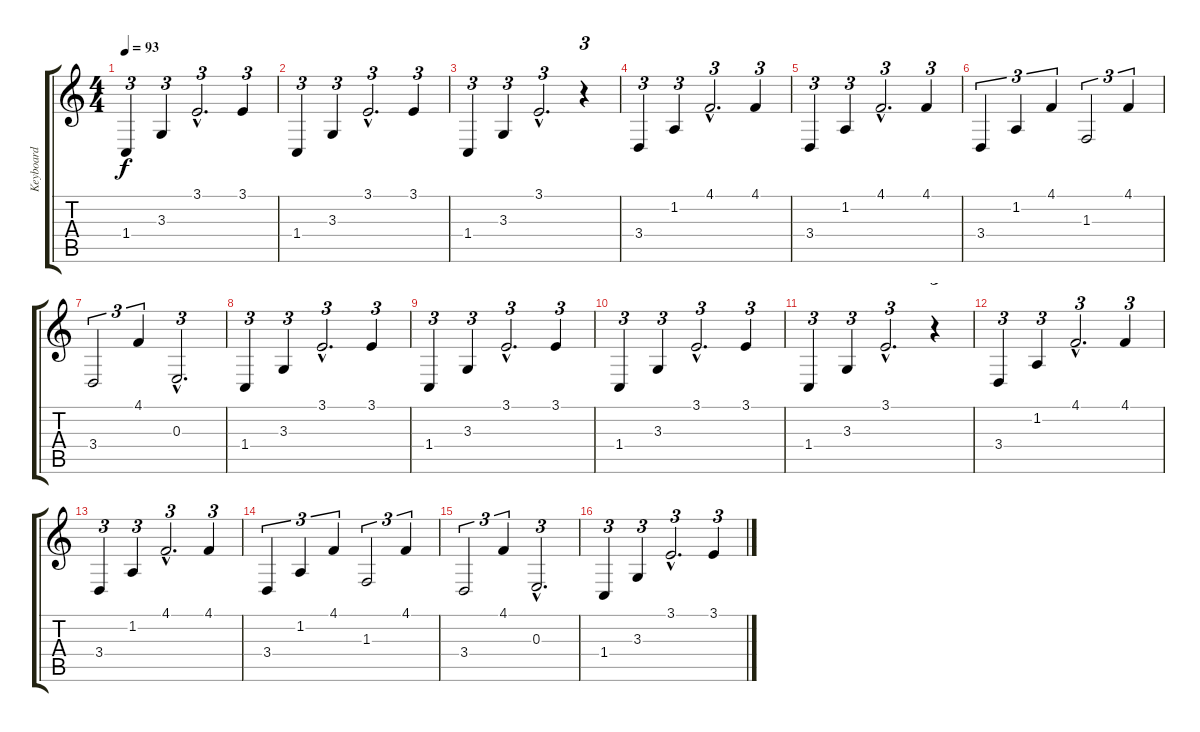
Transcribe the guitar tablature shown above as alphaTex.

\track ("Keyboard" "Keyboard") {instrument brightacousticpiano}
\staff {score tabs}
\tuning (Db4 Ab3 E3 B2 Gb2 B1) {hide}
\ts (4 4)
\tempo 93
\clef g2
\ks c
1.4.4{tu (3 2) dy f} 3.3.4{tu (3 2)} 3.1{hac}.2{d tu (3 2)} 3.1.4{tu (3 2)} |
1.4.4{tu (3 2)} 3.3.4{tu (3 2)} 3.1{hac}.2{d tu (3 2)} 3.1.4{tu (3 2)} |
1.4.4{tu (3 2)} 3.3.4{tu (3 2)} 3.1{hac}.2{d tu (3 2)} r.4{tu (3 2)} |
3.4.4{tu (3 2)} 1.2.4{tu (3 2)} 4.1{hac}.2{d tu (3 2)} 4.1.4{tu (3 2)} |
3.4.4{tu (3 2)} 1.2.4{tu (3 2)} 4.1{hac}.2{d tu (3 2)} 4.1.4{tu (3 2)} |
3.4.4{tu (3 2)} 1.2.4{tu (3 2)} 4.1.4{tu (3 2)} 1.3.2{tu (3 2)} 4.1.4{tu (3 2)} |
3.4.2{tu (3 2)} 4.1.4{tu (3 2)} 0.3{hac}.2{d tu (3 2)} |
1.4.4{tu (3 2)} 3.3.4{tu (3 2)} 3.1{hac}.2{d tu (3 2)} 3.1.4{tu (3 2)} |
1.4.4{tu (3 2)} 3.3.4{tu (3 2)} 3.1{hac}.2{d tu (3 2)} 3.1.4{tu (3 2)} |
1.4.4{tu (3 2)} 3.3.4{tu (3 2)} 3.1{hac}.2{d tu (3 2)} 3.1.4{tu (3 2)} |
1.4.4{tu (3 2)} 3.3.4{tu (3 2)} 3.1{hac}.2{d tu (3 2)} r.4{tu (3 2)} |
3.4.4{tu (3 2)} 1.2.4{tu (3 2)} 4.1{hac}.2{d tu (3 2)} 4.1.4{tu (3 2)} |
3.4.4{tu (3 2)} 1.2.4{tu (3 2)} 4.1{hac}.2{d tu (3 2)} 4.1.4{tu (3 2)} |
3.4.4{tu (3 2)} 1.2.4{tu (3 2)} 4.1.4{tu (3 2)} 1.3.2{tu (3 2)} 4.1.4{tu (3 2)} |
3.4.2{tu (3 2)} 4.1.4{tu (3 2)} 0.3{hac}.2{d tu (3 2)} |
1.4.4{tu (3 2)} 3.3.4{tu (3 2)} 3.1{hac}.2{d tu (3 2)} 3.1.4{tu (3 2)}
